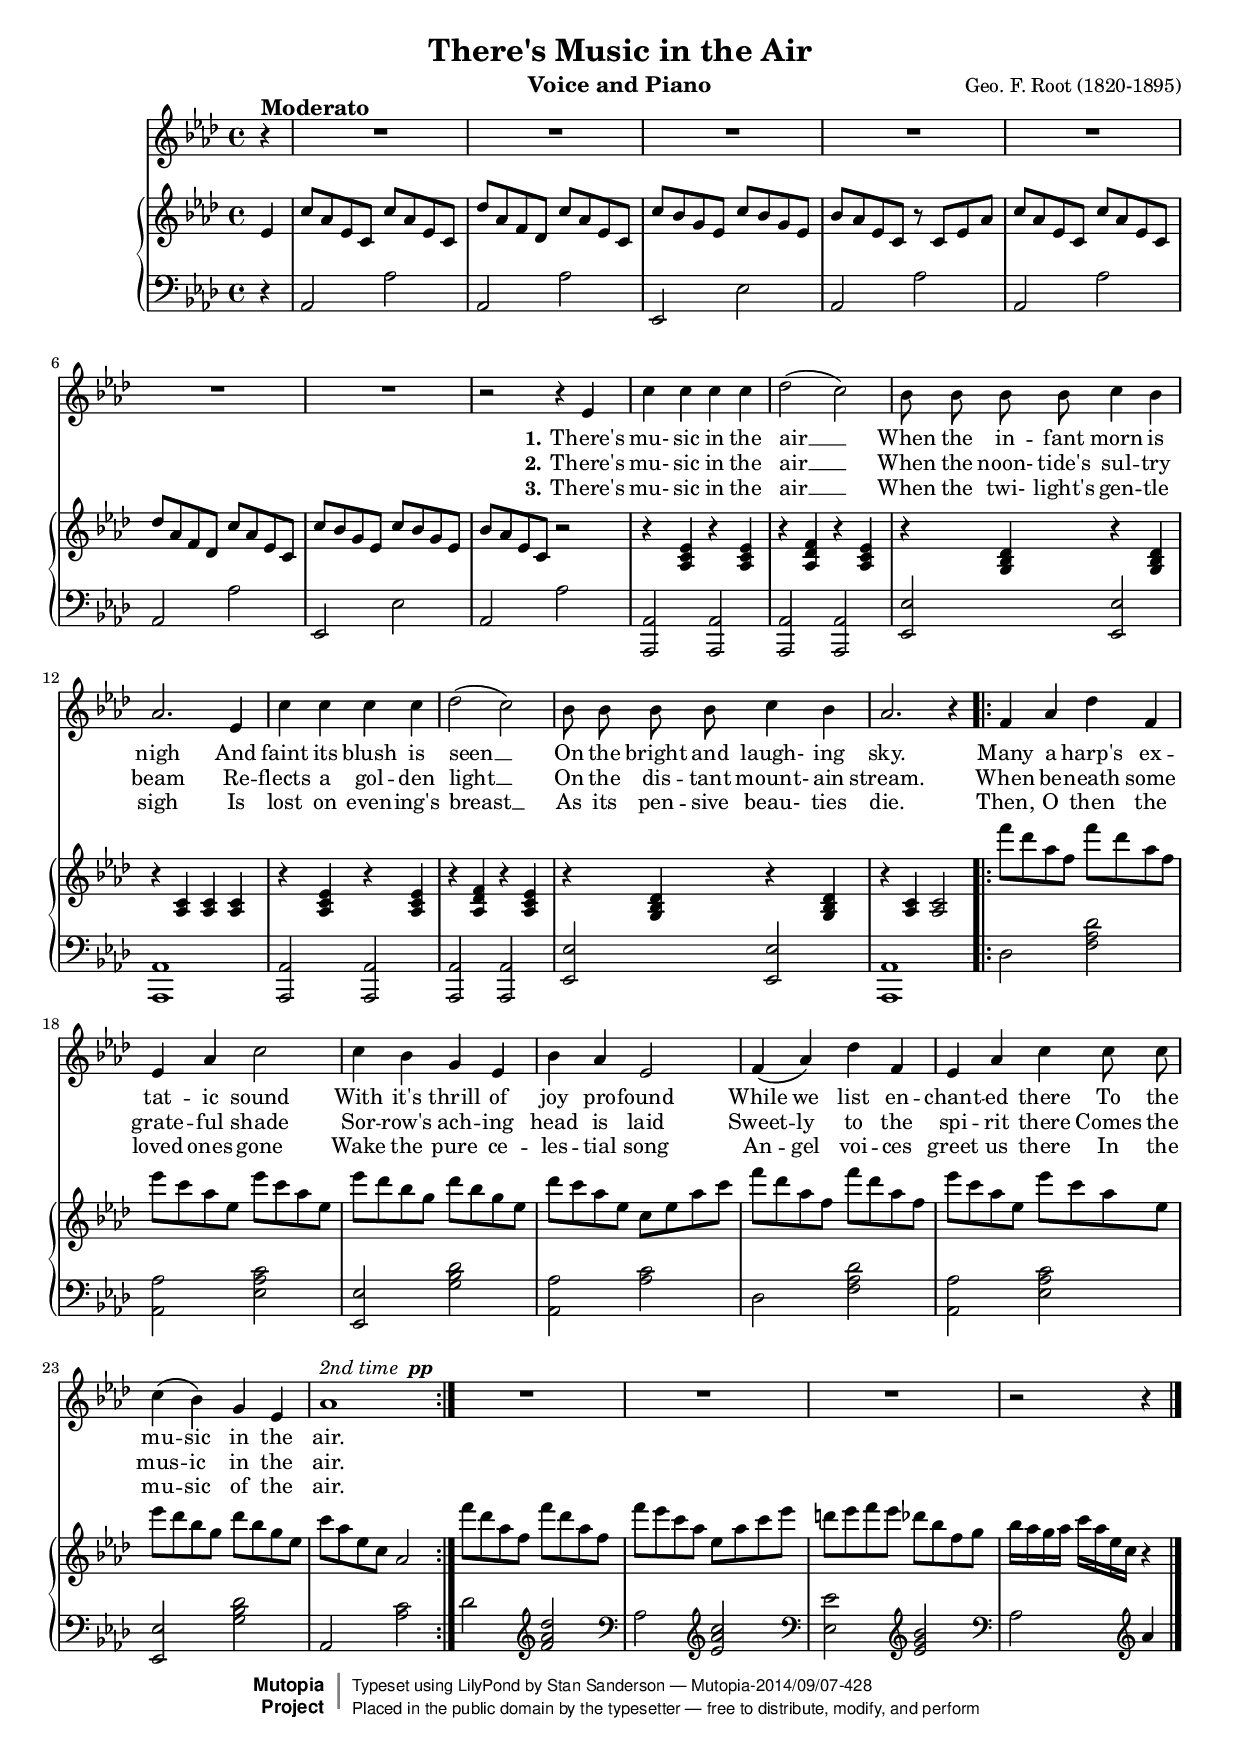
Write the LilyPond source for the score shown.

\include "english.ly"
\version "2.18.2"
#(set-global-staff-size 17)

\header {
  title = "There's Music in the Air"
  composer = "Geo. F. Root (1820-1895)"
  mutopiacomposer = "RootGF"
  instrument = "Voice and Piano"
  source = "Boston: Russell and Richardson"
  date = "1857"
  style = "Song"
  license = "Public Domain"
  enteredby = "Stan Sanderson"
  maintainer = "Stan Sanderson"
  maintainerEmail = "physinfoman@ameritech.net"
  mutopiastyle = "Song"

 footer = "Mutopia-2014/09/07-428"
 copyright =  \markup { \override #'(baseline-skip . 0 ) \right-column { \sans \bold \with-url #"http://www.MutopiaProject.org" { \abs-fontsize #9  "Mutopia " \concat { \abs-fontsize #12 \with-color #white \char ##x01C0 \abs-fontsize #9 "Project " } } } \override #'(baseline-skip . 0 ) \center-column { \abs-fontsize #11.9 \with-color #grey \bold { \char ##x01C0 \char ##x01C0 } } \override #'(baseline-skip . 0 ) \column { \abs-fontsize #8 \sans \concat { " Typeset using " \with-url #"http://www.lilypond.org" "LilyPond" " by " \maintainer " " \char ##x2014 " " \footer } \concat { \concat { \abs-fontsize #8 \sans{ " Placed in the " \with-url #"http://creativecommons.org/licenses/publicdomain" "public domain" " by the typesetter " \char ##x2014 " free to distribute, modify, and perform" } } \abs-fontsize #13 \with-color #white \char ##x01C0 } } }
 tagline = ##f
}

%% Spelling curiosities not corrected!

melody =  \relative c' {
	\key af\major \time 4/4 \partial 4
	r4^\markup { \bold \large "Moderato" } R1*7 r2 r4
	ef | c' c c c | df2( c) | bf8 bf bf bf c4 bf | af2. ef4 |
	c'4 c c c | df2( c) | bf8 bf bf bf c4 bf |
	af2. r4 | \repeat volta 2 { f4 af df f, | ef af c2 |
	c4 bf g ef | bf' af ef2 | f4\( af\) df f, |
	ef4 af c c8 c | c4\( bf\) g ef | af1^\markup { \italic "2nd time " \bold \italic pp}}
	R1*3 r2 r4 \bar "|."
}

textA = \lyricmode {
	There's mu- sic in the air __ When the in -- fant morn is nigh
	And faint its blush is seen __ On the bright and laugh- ing sky.
	Many a harp's ex -- tat -- ic sound With it's thrill of joy pro -- found
	While we list en -- chant -- ed there To the mu -- sic in the air.
}

textB = \lyricmode {
	There's mu- sic in the air __ When the noon- tide's sul -- try beam
	Re -- flects a gol -- den light __ On the dis -- tant mount- ain stream.
	When be -- neath some grate -- ful shade Sor -- row's ach -- ing head is laid
	Sweet -- ly to the spi -- rit there Comes the mus -- ic in the air.
}

textC = \lyricmode {
	There's mu- sic in the air __ When the twi- light's gen -- tle sigh
	Is lost on even -- ing's breast __ As its pen -- sive beau- ties die.
	Then, O then the loved ones gone Wake the pure ce -- les -- tial song
	An -- gel voi -- ces greet us there In the mu -- sic of the air.
}

upper = \relative c' {
	\key af\major \time 4/4 \partial 4
  ef4 c'8 af ef c c' af ef c | df' af f df c' af ef c | c' bf g ef c' bf g ef |
  bf' af ef c r c ef af | c af ef c c' af ef c | df'af f df c' af ef c |
  c' bf g ef c' bf g ef | bf' af ef c r2 | r4 <af c ef> r <af c ef> |
  r4 <af df f> r <af c ef> | r <g bf df> r <g bf df> | r <af c> <af c> <af c> |
  r4 <af c ef> r <af c ef> | r <af df f> r <af c ef> | r <g bf df> r <g bf df> |
  r4 <af c> <af c>2 | f'''8 df af f f' df af f | ef' c af ef ef' c af ef |
  ef'8 df bf g df' bf g ef | df' c af ef c ef af c | f df af f f' df af f |
  ef'8 c af ef ef' c af ef | ef' df bf g df' bf g ef | c' af ef c af2 |
  f''8 df af f f' df af f | f' ef c af ef af c ef | d ef f ef df bf f g |
  bf16 af g af c af ef c r4

}

lower = \relative c {
	\key af\major \time 4/4 \partial 4
  r4  af2 af' | af, af' | ef, ef' | af, af' |
  af, af' | af, af' | ef, ef' | af, af' | <af,, af'>  <af af'> |
  <af af'> <af af'> | <ef' ef'> <ef ef'> | <af, af'>1 |
  <af af'>2 <af af'> | <af af'> <af af'> | <ef' ef'> <ef ef'> |
  <af, af'>1| df'2 <f af df> | <af, af'> <ef' af c> |
  <ef, ef'>2 <g' bf df> | <af, af'> <af' c> | df, <f af df> |
  <af, af'> <ef' af c> | <ef, ef'> <g' bf df> | af, <af' c> |
  df2 \clef treble <f af df> \clef bass af, \clef treble <ef' af c> \clef bass <ef, ef'>
  \clef treble <ef' g bf> \clef bass af, \clef treble af'4
}

\score {
  <<
      \context Voice = "mel" {
	  \autoBeamOff
	  \melody
      }

		\lyricsto mel  \new Lyrics  { \set stanza = "1." \textA }
		\lyricsto mel  \new Lyrics  { \set stanza = "2." \textB }
		\lyricsto mel  \new Lyrics  { \set stanza = "3." \textC }

      \context PianoStaff <<
	  \context Staff = "upper" \upper
	  \context Staff = "lower" <<
	      \clef bass
	      \lower
	  >>
      >>
  >>
  \layout {
      \context {
        \Staff \RemoveEmptyStaves
        %\override VerticalAxisGroup.remove-first = ##t
      }
  }

  \midi {
    \tempo 4 = 120
    }


}
